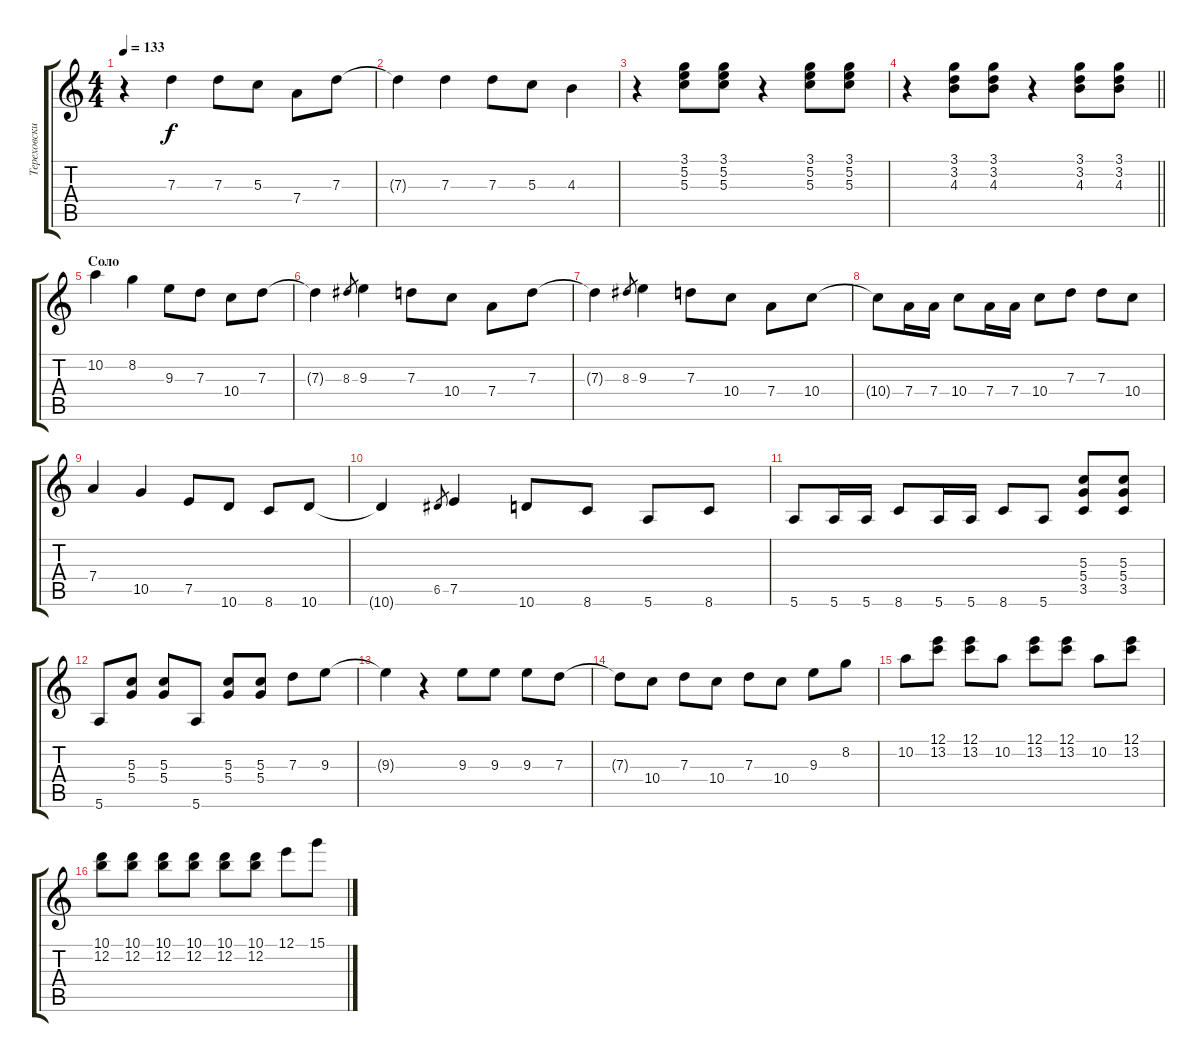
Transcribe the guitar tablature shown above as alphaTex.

\track ("Тереховский" "Тереховски") {instrument distortionguitar}
\staff {score tabs}
\tuning (E4 B3 G3 D3 A2 E2) {hide}
\ts (4 4)
\tempo 133
\clef g2
\ks c
r.4{dy f} 7.3.4 7.3.8 5.3.8 7.4.8 7.3.8 |
7.3{t}.4 7.3.4 7.3.8 5.3.8 4.3.4 |
r.4 (3.1 5.2 5.3).8 (3.1 5.2 5.3).8 r.4 (3.1 5.2 5.3).8 (3.1 5.2 5.3).8 |
\barLineRight lightlight
r.4 (3.1 3.2 4.3).8 (3.1 3.2 4.3).8 r.4 (3.1 3.2 4.3).8 (3.1 3.2 4.3).8 |
\section ("" "Соло")
10.2.4 8.2.4 9.3.8 7.3.8 10.4.8 7.3.8 |
7.3{t}.4 8.3.8{gr} 9.3.4 7.3.8 10.4.8 7.4.8 7.3.8 |
7.3{t}.4 8.3.8{gr} 9.3.4 7.3.8 10.4.8 7.4.8 10.4.8 |
10.4{t}.8 7.4.16 7.4.16 10.4.8 7.4.16 7.4.16 10.4.8 7.3.8 7.3.8 10.4.8 |
7.4.4 10.5.4 7.5.8 10.6.8 8.6.8 10.6.8 |
10.6{t}.4 6.5.8{gr} 7.5.4 10.6.8 8.6.8 5.6.8 8.6.8 |
5.6.8 5.6.16 5.6.16 8.6.8 5.6.16 5.6.16 8.6.8 5.6.8 (5.3 5.4 3.5).8 (5.3 5.4 3.5).8 |
5.6.8 (5.3 5.4).8 (5.3 5.4).8 5.6.8 (5.3 5.4).8 (5.3 5.4).8 7.3.8 9.3.8 |
9.3{t}.4 r.4 9.3.8 9.3.8 9.3.8 7.3.8 |
7.3{t}.8 10.4.8 7.3.8 10.4.8 7.3.8 10.4.8 9.3.8 8.2.8 |
10.2.8 (12.1 13.2).8 (12.1 13.2).8 10.2.8 (12.1 13.2).8 (12.1 13.2).8 10.2.8 (12.1 13.2).8 |
(10.1 12.2).8 (10.1 12.2).8 (10.1 12.2).8 (10.1 12.2).8 (10.1 12.2).8 (10.1 12.2).8 12.1.8 15.1.8
